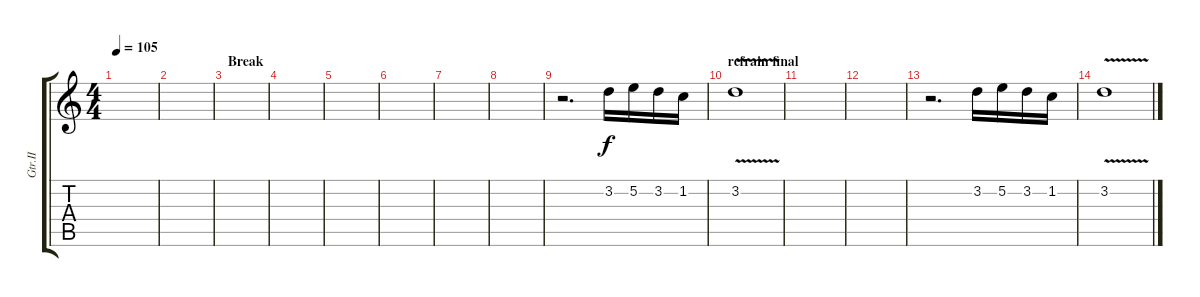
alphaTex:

\track ("Gtr.II" "Gtr.II") {instrument electricguitarjazz}
\staff {score tabs}
\tuning (E4 B3 G3 D3 A2 E2) {hide}
\ts (4 4)
\tempo 105
\clef g2
\ks c
|
|
\section ("" "Break")
|
|
|
|
|
|
r.2{d} 3.2.16 5.2.16 3.2.16 1.2.16 |
\section ("" "refrain final")
3.2{v}.1 |
|
|
r.2{d} 3.2.16 5.2.16 3.2.16 1.2.16 |
3.2{v}.1
